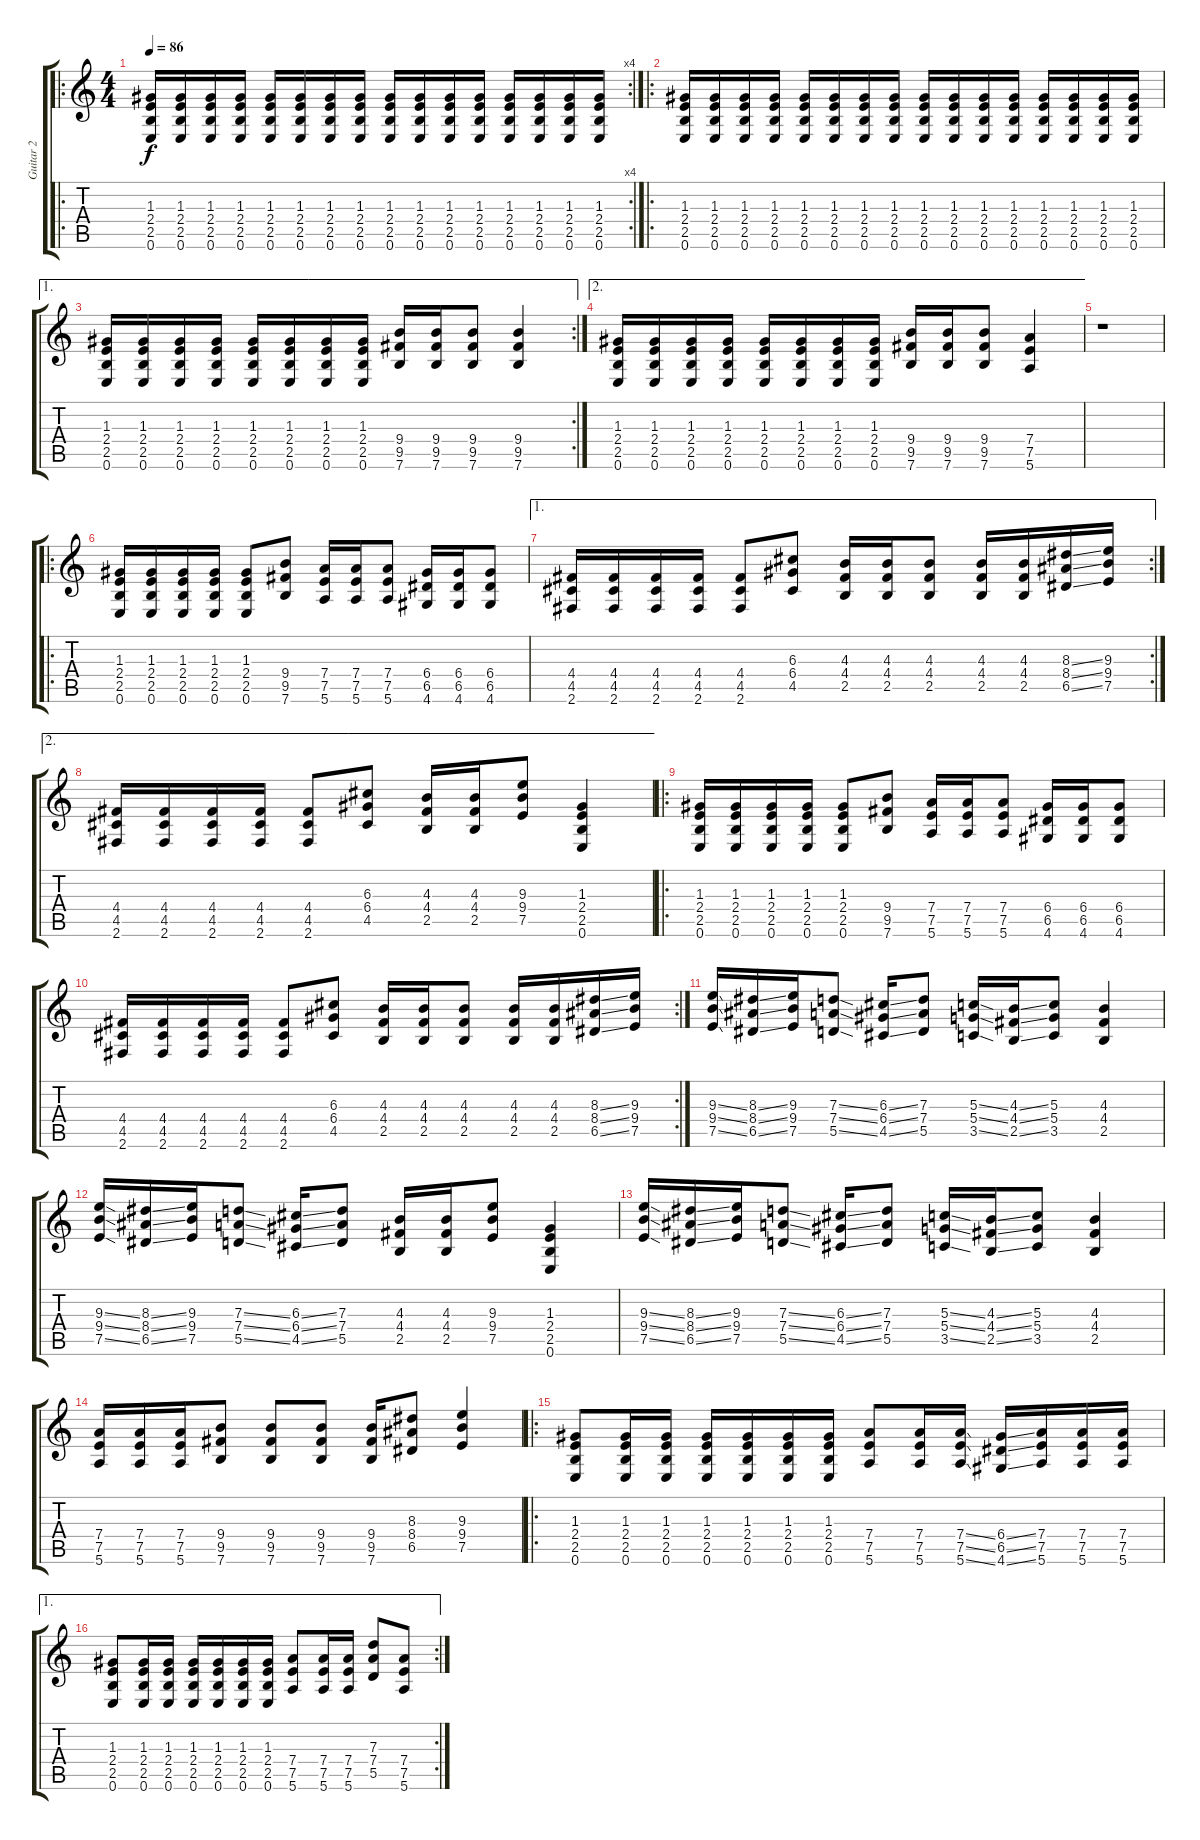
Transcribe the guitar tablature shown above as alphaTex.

\track ("Guitar 2" "Guitar 2") {instrument overdrivenguitar}
\staff {score tabs}
\tuning (E4 B3 G3 D3 A2 E2) {hide}
\ro
\rc 4
\ts (4 4)
\tempo 86
\clef g2
\ks c
(1.3 2.4 2.5 0.6).16{dy f instrument overdrivenguitar} (1.3 2.4 2.5 0.6).16 (1.3 2.4 2.5 0.6).16 (1.3 2.4 2.5 0.6).16 (1.3 2.4 2.5 0.6).16 (1.3 2.4 2.5 0.6).16 (1.3 2.4 2.5 0.6).16 (1.3 2.4 2.5 0.6).16 (1.3 2.4 2.5 0.6).16 (1.3 2.4 2.5 0.6).16 (1.3 2.4 2.5 0.6).16 (1.3 2.4 2.5 0.6).16 (1.3 2.4 2.5 0.6).16 (1.3 2.4 2.5 0.6).16 (1.3 2.4 2.5 0.6).16 (1.3 2.4 2.5 0.6).16 |
\ro
(1.3 2.4 2.5 0.6).16 (1.3 2.4 2.5 0.6).16 (1.3 2.4 2.5 0.6).16 (1.3 2.4 2.5 0.6).16 (1.3 2.4 2.5 0.6).16 (1.3 2.4 2.5 0.6).16 (1.3 2.4 2.5 0.6).16 (1.3 2.4 2.5 0.6).16 (1.3 2.4 2.5 0.6).16 (1.3 2.4 2.5 0.6).16 (1.3 2.4 2.5 0.6).16 (1.3 2.4 2.5 0.6).16 (1.3 2.4 2.5 0.6).16 (1.3 2.4 2.5 0.6).16 (1.3 2.4 2.5 0.6).16 (1.3 2.4 2.5 0.6).16 |
\ae 1
\rc 2
(1.3 2.4 2.5 0.6).16 (1.3 2.4 2.5 0.6).16 (1.3 2.4 2.5 0.6).16 (1.3 2.4 2.5 0.6).16 (1.3 2.4 2.5 0.6).16 (1.3 2.4 2.5 0.6).16 (1.3 2.4 2.5 0.6).16 (1.3 2.4 2.5 0.6).16 (9.4 9.5 7.6).16 (9.4 9.5 7.6).16 (9.4 9.5 7.6).8 (9.4 9.5 7.6).4 |
\ae 2
(1.3 2.4 2.5 0.6).16 (1.3 2.4 2.5 0.6).16 (1.3 2.4 2.5 0.6).16 (1.3 2.4 2.5 0.6).16 (1.3 2.4 2.5 0.6).16 (1.3 2.4 2.5 0.6).16 (1.3 2.4 2.5 0.6).16 (1.3 2.4 2.5 0.6).16 (9.4 9.5 7.6).16 (9.4 9.5 7.6).16 (9.4 9.5 7.6).8 (7.4 7.5 5.6).4 |
r.1 |
\ro
(1.3 2.4 2.5 0.6).16 (1.3 2.4 2.5 0.6).16 (1.3 2.4 2.5 0.6).16 (1.3 2.4 2.5 0.6).16 (1.3 2.4 2.5 0.6).8 (9.4 9.5 7.6).8 (7.4 7.5 5.6).16 (7.4 7.5 5.6).16 (7.4 7.5 5.6).8 (6.4 6.5 4.6).16 (6.4 6.5 4.6).16 (6.4 6.5 4.6).8 |
\ae 1
\rc 2
(4.4 4.5 2.6).16 (4.4 4.5 2.6).16 (4.4 4.5 2.6).16 (4.4 4.5 2.6).16 (4.4 4.5 2.6).8 (6.3 6.4 4.5).8 (4.3 4.4 2.5).16 (4.3 4.4 2.5).16 (4.3 4.4 2.5).8 (4.3 4.4 2.5).16 (4.3 4.4 2.5).16 (8.3{ss} 8.4{ss} 6.5{ss}).16 (9.3 9.4 7.5).16 |
\ae 2
(4.4 4.5 2.6).16 (4.4 4.5 2.6).16 (4.4 4.5 2.6).16 (4.4 4.5 2.6).16 (4.4 4.5 2.6).8 (6.3 6.4 4.5).8 (4.3 4.4 2.5).16 (4.3 4.4 2.5).16 (9.3 9.4 7.5).8 (1.3 2.4 2.5 0.6).4 |
\ro
(1.3 2.4 2.5 0.6).16 (1.3 2.4 2.5 0.6).16 (1.3 2.4 2.5 0.6).16 (1.3 2.4 2.5 0.6).16 (1.3 2.4 2.5 0.6).8 (9.4 9.5 7.6).8 (7.4 7.5 5.6).16 (7.4 7.5 5.6).16 (7.4 7.5 5.6).8 (6.4 6.5 4.6).16 (6.4 6.5 4.6).16 (6.4 6.5 4.6).8 |
\rc 2
(4.4 4.5 2.6).16 (4.4 4.5 2.6).16 (4.4 4.5 2.6).16 (4.4 4.5 2.6).16 (4.4 4.5 2.6).8 (6.3 6.4 4.5).8 (4.3 4.4 2.5).16 (4.3 4.4 2.5).16 (4.3 4.4 2.5).8 (4.3 4.4 2.5).16 (4.3 4.4 2.5).16 (8.3{ss} 8.4{ss} 6.5{ss}).16 (9.3 9.4 7.5).16 |
(9.3{ss} 9.4{ss} 7.5{ss}).16 (8.3{ss} 8.4{ss} 6.5{ss}).16 (9.3 9.4 7.5).16 (7.3{ss} 7.4{ss} 5.5{ss}).8 (6.3{ss} 6.4{ss} 4.5{ss}).16 (7.3 7.4 5.5).8 (5.3{ss} 5.4{ss} 3.5{ss}).16 (4.3{ss} 4.4{ss} 2.5{ss}).16 (5.3 5.4 3.5).8 (4.3 4.4 2.5).4 |
(9.3{ss} 9.4{ss} 7.5{ss}).16 (8.3{ss} 8.4{ss} 6.5{ss}).16 (9.3 9.4 7.5).16 (7.3{ss} 7.4{ss} 5.5{ss}).8 (6.3{ss} 6.4{ss} 4.5{ss}).16 (7.3 7.4 5.5).8 (4.3 4.4 2.5).16 (4.3 4.4 2.5).16 (9.3 9.4 7.5).8 (1.3 2.4 2.5 0.6).4 |
(9.3{ss} 9.4{ss} 7.5{ss}).16 (8.3{ss} 8.4{ss} 6.5{ss}).16 (9.3 9.4 7.5).16 (7.3{ss} 7.4{ss} 5.5{ss}).8 (6.3{ss} 6.4{ss} 4.5{ss}).16 (7.3 7.4 5.5).8 (5.3{ss} 5.4{ss} 3.5{ss}).16 (4.3{ss} 4.4{ss} 2.5{ss}).16 (5.3 5.4 3.5).8 (4.3 4.4 2.5).4 |
(7.4 7.5 5.6).16 (7.4 7.5 5.6).16 (7.4 7.5 5.6).16 (9.4 9.5 7.6).8 (9.4 9.5 7.6).8 (9.4 9.5 7.6).8 (9.4 9.5 7.6).16 (8.3 8.4 6.5).8 (9.3 9.4 7.5).4 |
\ro
(1.3 2.4 2.5 0.6).8 (1.3 2.4 2.5 0.6).16 (1.3 2.4 2.5 0.6).16 (1.3 2.4 2.5 0.6).16 (1.3 2.4 2.5 0.6).16 (1.3 2.4 2.5 0.6).16 (1.3 2.4 2.5 0.6).16 (7.4 7.5 5.6).8 (7.4 7.5 5.6).16 (7.4{ss} 7.5{ss} 5.6{ss}).16 (6.4{ss} 6.5{ss} 4.6{ss}).16 (7.4 7.5 5.6).16 (7.4 7.5 5.6).16 (7.4 7.5 5.6).16 |
\ae 1
\rc 2
(1.3 2.4 2.5 0.6).8 (1.3 2.4 2.5 0.6).16 (1.3 2.4 2.5 0.6).16 (1.3 2.4 2.5 0.6).16 (1.3 2.4 2.5 0.6).16 (1.3 2.4 2.5 0.6).16 (1.3 2.4 2.5 0.6).16 (7.4 7.5 5.6).8 (7.4 7.5 5.6).16 (7.4 7.5 5.6).16 (7.3 7.4 5.5).8 (7.4 7.5 5.6).8
